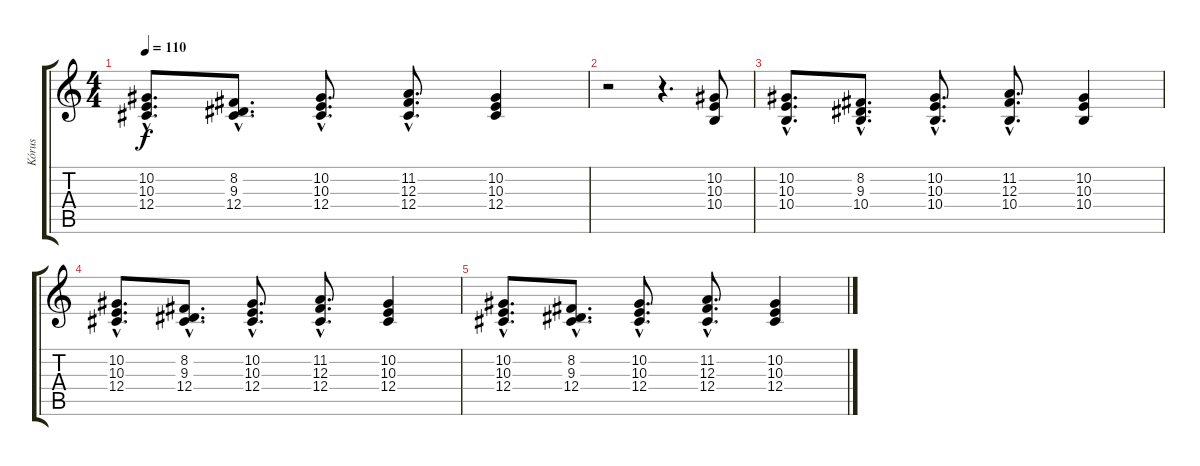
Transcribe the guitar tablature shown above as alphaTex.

\track ("Kórus" "Kórus") {instrument choiraahs}
\staff {score tabs}
\tuning (Eb4 Bb3 Gb3 Db3 Ab2 Eb2) {hide}
\ts (4 4)
\tempo 110
\clef g2
\ks c
(10.2{hac} 10.3{hac} 12.4{hac}).8{d dy f} (8.2{hac} 9.3{hac} 12.4{hac}).8{d} (10.2{hac} 10.3{hac} 12.4{hac}).8{d} (11.2{hac} 12.3{hac} 12.4{hac}).8{d} (10.2 10.3 12.4).4 |
r.2 r.4{d} (10.2 10.3 10.4).8 |
(10.2{hac} 10.3{hac} 10.4{hac}).8{d} (8.2{hac} 9.3{hac} 10.4{hac}).8{d} (10.2{hac} 10.3{hac} 10.4{hac}).8{d} (11.2{hac} 12.3{hac} 10.4{hac}).8{d} (10.2 10.3 10.4).4 |
(10.2{hac} 10.3{hac} 12.4{hac}).8{d} (8.2{hac} 9.3{hac} 12.4{hac}).8{d} (10.2{hac} 10.3{hac} 12.4{hac}).8{d} (11.2{hac} 12.3{hac} 12.4{hac}).8{d} (10.2 10.3 12.4).4 |
(10.2{hac} 10.3{hac} 12.4{hac}).8{d} (8.2{hac} 9.3{hac} 12.4{hac}).8{d} (10.2{hac} 10.3{hac} 12.4{hac}).8{d} (11.2{hac} 12.3{hac} 12.4{hac}).8{d} (10.2 10.3 12.4).4
